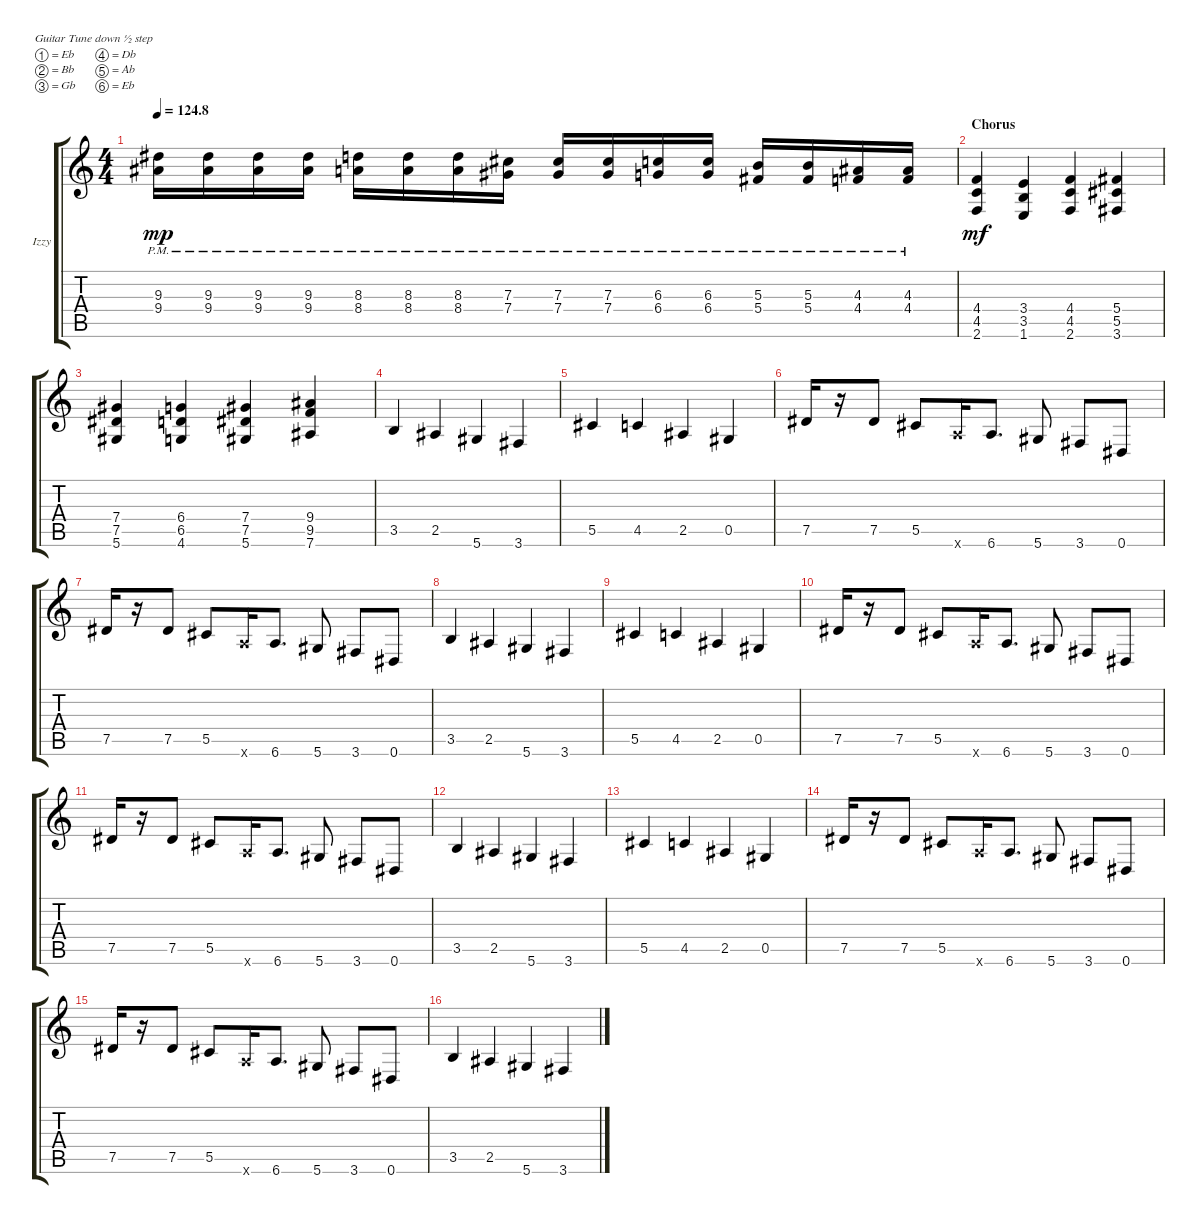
\defaultSystemsLayout 4
\bracketExtendMode groupsimilarinstruments
\firstSystemTrackNameOrientation horizontal
\otherSystemsTrackNameOrientation horizontal
\track ("Izzy" "Izzy") {instrument overdrivenguitar}
\staff {score tabs}
\tuning (Eb4 Bb3 Gb3 Db3 Ab2 Eb2)
\ts (4 4)
\tempo
124.8
\accidentals auto
\clef g2
\ottava regular
\simile none
\ks c
(9.3{pm} 9.4{pm}).16{dy mp} (9.4{pm} 9.3{pm}).16 (9.4{pm} 9.3{pm}).16 (9.4{pm} 9.3{pm}).16 (8.3{pm} 8.4{pm}).16 (8.3{pm} 8.4{pm}).16 (8.3{pm} 8.4{pm}).16 (7.3{pm} 7.4{pm}).16 (7.3{pm} 7.4{pm}).16 (7.3{pm} 7.4{pm}).16 (6.3{pm} 6.4{pm}).16 (6.3{pm} 6.4{pm}).16 (5.3{pm} 5.4{pm}).16 (5.3{pm} 5.4{pm}).16 (4.3{pm} 4.4{pm}).16 (4.3{pm} 4.4{pm}).16 |
\section ("" "Chorus")
(2.6 4.5 4.4).4{dy mf} (1.6 3.5 3.4).4 (2.6 4.5 4.4).4 (3.6 5.5 5.4).4 |
(7.5 5.6 7.4).4 (6.5 6.4 4.6).4 (5.6 7.5 7.4).4 (7.6 9.5 9.4).4 |
3.5.4 2.5.4 5.6.4 3.6.4 |
5.5.4 4.5.4 2.5.4 0.5.4 |
7.5.16 r.16 7.5.8 5.5.8 6.6{x}.16 6.6.8{d} 5.6.8 3.6.8 0.6.8 |
7.5.16 r.16 7.5.8 5.5.8 6.6{x}.16 6.6.8{d} 5.6.8 3.6.8 0.6.8 |
3.5.4 2.5.4 5.6.4 3.6.4 |
5.5.4 4.5.4 2.5.4 0.5.4 |
7.5.16 r.16 7.5.8 5.5.8 6.6{x}.16 6.6.8{d} 5.6.8 3.6.8 0.6.8 |
7.5.16 r.16 7.5.8 5.5.8 6.6{x}.16 6.6.8{d} 5.6.8 3.6.8 0.6.8 |
3.5.4 2.5.4 5.6.4 3.6.4 |
5.5.4 4.5.4 2.5.4 0.5.4 |
7.5.16 r.16 7.5.8 5.5.8 6.6{x}.16 6.6.8{d} 5.6.8 3.6.8 0.6.8 |
7.5.16 r.16 7.5.8 5.5.8 6.6{x}.16 6.6.8{d} 5.6.8 3.6.8 0.6.8 |
3.5.4 2.5.4 5.6.4 3.6.4
